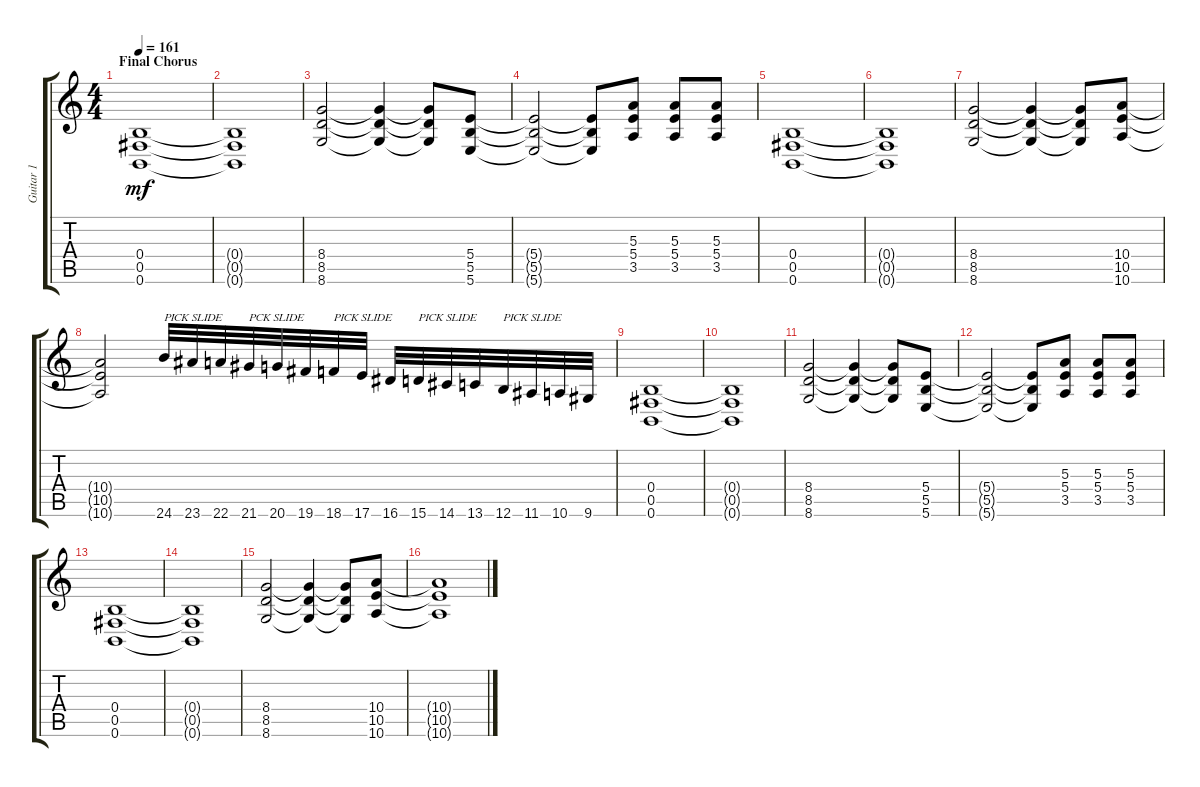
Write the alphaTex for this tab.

\track ("Guitar 1" "Guitar 1") {instrument distortionguitar}
\staff {score tabs}
\tuning (Db4 Ab3 E3 B2 Gb2 B1) {hide}
\ts (4 4)
\section ("" "Final Chorus")
\tempo 161
\clef g2
\ks c
(0.4 0.5 0.6).1{dy mf} |
(0.4{t} 0.5{t} 0.6{t}).1 |
(8.4 8.5 8.6).2 (8.4{t} 8.5{t} 8.6{t}).4 (8.4{t} 8.5{t} 8.6{t}).8 (5.4 5.5 5.6).8 |
(5.4{t} 5.5{t} 5.6{t}).2 (5.4{t} 5.5{t} 5.6{t}).8 (5.3 5.4 3.5).8 (5.3 5.4 3.5).8 (5.3 5.4 3.5).8 |
(0.4 0.5 0.6).1 |
(0.4{t} 0.5{t} 0.6{t}).1 |
(8.4 8.5 8.6).2 (8.4{t} 8.5{t} 8.6{t}).4 (8.4{t} 8.5{t} 8.6{t}).8 (10.4 10.5 10.6).8 |
(10.4{t} 10.5{t} 10.6{t}).2 24.6.32{txt "PICK SLIDE"} 23.6.32 22.6.32 21.6.32{txt "PCK SLIDE"} 20.6.32 19.6.32 18.6.32{txt "PICK SLIDE"} 17.6.32 16.6.32 15.6.32{txt "PICK SLIDE"} 14.6.32 13.6.32 12.6.32{txt "PICK SLIDE"} 11.6.32 10.6.32 9.6.32 |
(0.4 0.5 0.6).1 |
(0.4{t} 0.5{t} 0.6{t}).1 |
(8.4 8.5 8.6).2 (8.4{t} 8.5{t} 8.6{t}).4 (8.4{t} 8.5{t} 8.6{t}).8 (5.4 5.5 5.6).8 |
(5.4{t} 5.5{t} 5.6{t}).2 (5.4{t} 5.5{t} 5.6{t}).8 (5.3 5.4 3.5).8 (5.3 5.4 3.5).8 (5.3 5.4 3.5).8 |
(0.4 0.5 0.6).1 |
(0.4{t} 0.5{t} 0.6{t}).1 |
(8.4 8.5 8.6).2 (8.4{t} 8.5{t} 8.6{t}).4 (8.4{t} 8.5{t} 8.6{t}).8 (10.4 10.5 10.6).8 |
(10.4{t} 10.5{t} 10.6{t}).1
